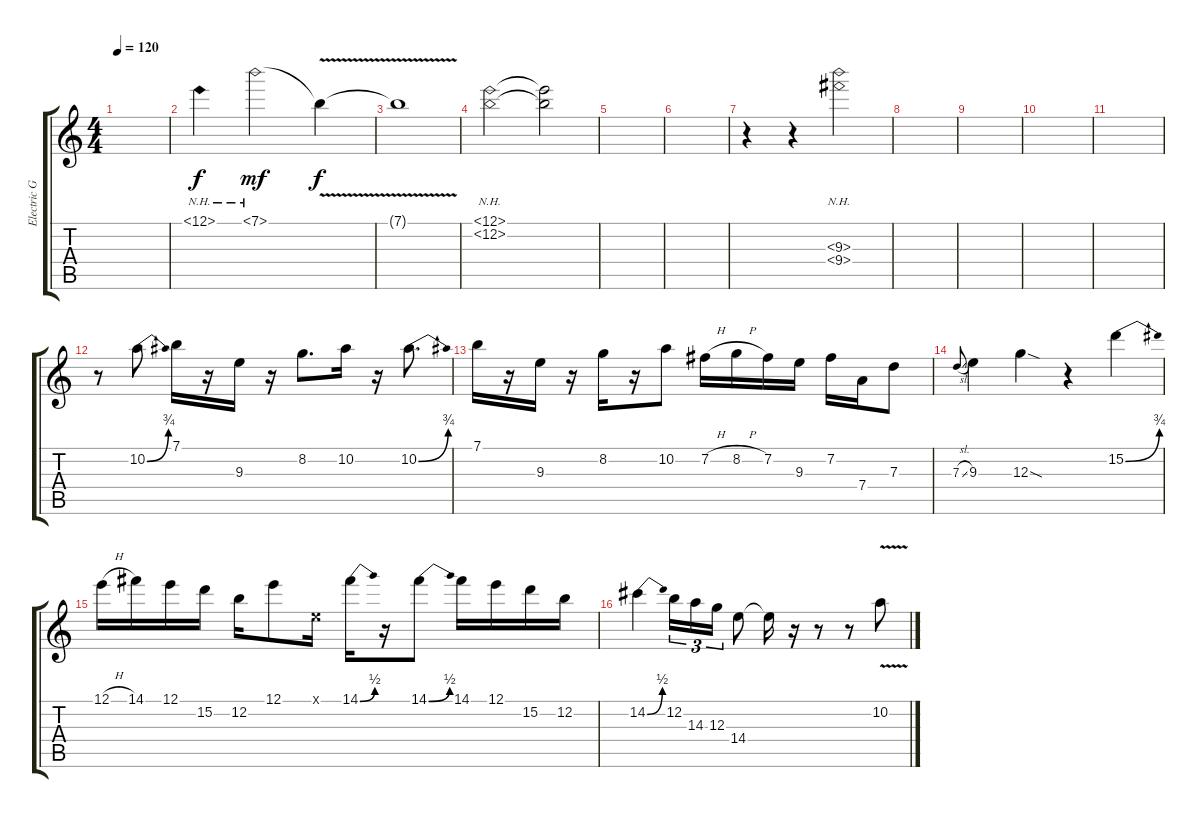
\track ("Electric Guitar" "Electric G") {instrument overdrivenguitar}
\staff {score tabs}
\tuning (E4 B3 G3 D3 A2 E2) {hide}
\ts (4 4)
\tempo 120
\clef g2
\ks c
|
12.1{nh}.4{volume 8} 7.1{nh}.2{dy mf} 7.1{v t}.4{dy f} |
7.1{t}.1{volume 0} |
(12.1{nh} 12.2{nh}).2{volume 8} (12.1{t} 12.2{t}).2{volume 0} |
|
|
r.4 r.4 (9.3{nh} 9.4{nh}).2{volume 8} |
|
|
|
|
r.8 10.2{be (bend 0 0 60 3)}.8 7.1.16 r.16 9.3.16 r.16 8.2.8{d} 10.2.16 r.16 10.2{be (bend 0 0 60 3)}.8{d} |
7.1.16 r.16 9.3.16 r.16 8.2.16 r.16 10.2.8 7.2{h}.16 8.2{h}.16 7.2.16 9.3.16 7.2.16 7.4.16 7.3.8 |
7.3{sl}.8{gr onbeat} 9.3.4 12.3{sod}.4 r.4 15.2{be (bend 0 0 60 3)}.4 |
12.1{h}.16 14.1.16 12.1.16 15.2.16 12.2.16 12.1.8 0.1{x}.16 14.1{be (bend 0 0 60 2)}.16 r.16 14.1{be (bend 0 0 60 2)}.8 14.1.16 12.1.16 15.2.16 12.2.16 |
14.2{be (bend 0 0 60 2)}.4 12.2.16{tu (3 2)} 14.3.16{tu (3 2)} 12.3.16{tu (3 2)} 14.4.8 14.4{t}.16 r.16 r.8 r.8 10.2{v}.8
